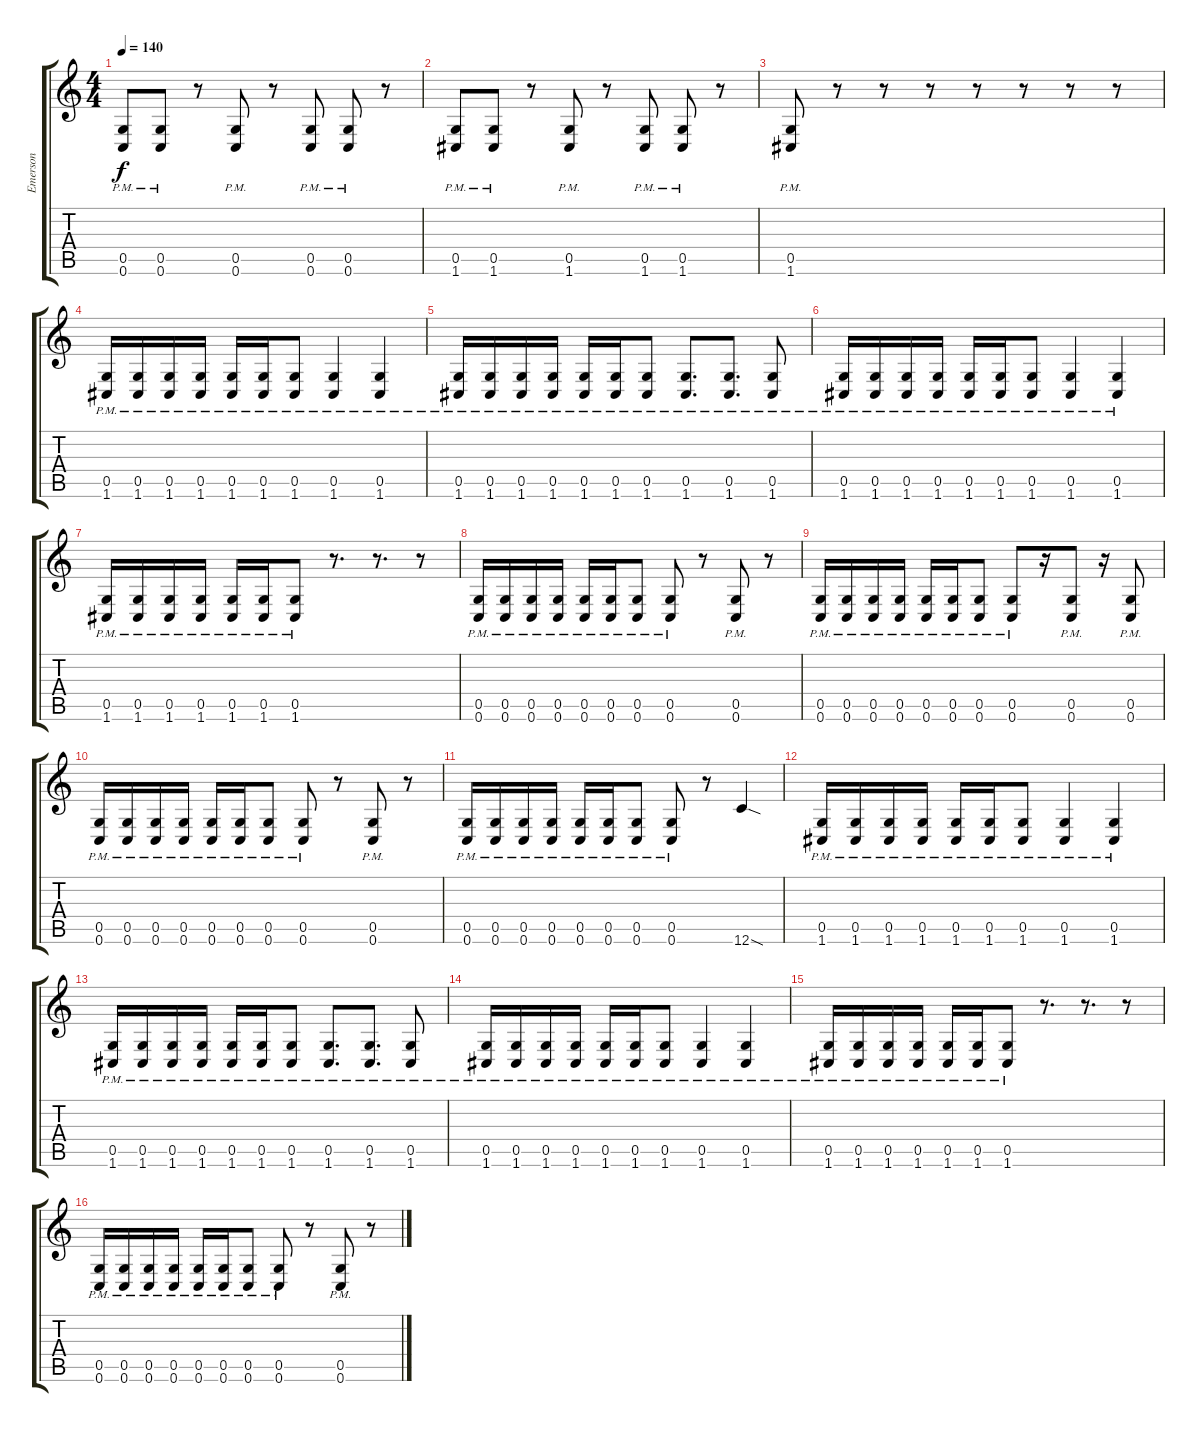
\track ("Emerson" "Emerson") {instrument distortionguitar}
\staff {score tabs}
\tuning (D4 A3 F3 C3 G2 C2) {hide}
\ts (4 4)
\tempo 140
\clef g2
\ks c
(0.5{pm} 0.6{pm}).8{dy f} (0.5{pm} 0.6{pm}).8 r.8 (0.5{pm} 0.6{pm}).8 r.8 (0.5{pm} 0.6{pm}).8 (0.5{pm} 0.6{pm}).8 r.8 |
(0.5{pm} 1.6{pm}).8 (0.5{pm} 1.6{pm}).8 r.8 (0.5{pm} 1.6{pm}).8 r.8 (0.5{pm} 1.6{pm}).8 (0.5{pm} 1.6{pm}).8 r.8 |
(0.5{pm} 1.6{pm}).8 r.8 r.8 r.8 r.8 r.8 r.8 r.8 |
(0.5{pm} 1.6{pm}).16 (0.5{pm} 1.6{pm}).16 (0.5{pm} 1.6{pm}).16 (0.5{pm} 1.6{pm}).16 (0.5{pm} 1.6{pm}).16 (0.5{pm} 1.6{pm}).16 (0.5{pm} 1.6{pm}).8 (0.5{pm} 1.6{pm}).4 (0.5{pm} 1.6{pm}).4 |
(0.5{pm} 1.6{pm}).16 (0.5{pm} 1.6{pm}).16 (0.5{pm} 1.6{pm}).16 (0.5{pm} 1.6{pm}).16 (0.5{pm} 1.6{pm}).16 (0.5{pm} 1.6{pm}).16 (0.5{pm} 1.6{pm}).8 (0.5{pm} 1.6{pm}).8{d} (0.5{pm} 1.6{pm}).8{d} (0.5{pm} 1.6{pm}).8 |
(0.5{pm} 1.6{pm}).16 (0.5{pm} 1.6{pm}).16 (0.5{pm} 1.6{pm}).16 (0.5{pm} 1.6{pm}).16 (0.5{pm} 1.6{pm}).16 (0.5{pm} 1.6{pm}).16 (0.5{pm} 1.6{pm}).8 (0.5{pm} 1.6{pm}).4 (0.5{pm} 1.6{pm}).4 |
(0.5{pm} 1.6{pm}).16 (0.5{pm} 1.6{pm}).16 (0.5{pm} 1.6{pm}).16 (0.5{pm} 1.6{pm}).16 (0.5{pm} 1.6{pm}).16 (0.5{pm} 1.6{pm}).16 (0.5{pm} 1.6{pm}).8 r.8{d} r.8{d} r.8 |
(0.5{pm} 0.6{pm}).16{instrument distortionguitar} (0.5{pm} 0.6{pm}).16 (0.5{pm} 0.6{pm}).16 (0.5{pm} 0.6{pm}).16 (0.5{pm} 0.6{pm}).16 (0.5{pm} 0.6{pm}).16 (0.5{pm} 0.6{pm}).8 (0.5{pm} 0.6{pm}).8 r.8 (0.5{pm} 0.6{pm}).8 r.8 |
(0.5{pm} 0.6{pm}).16 (0.5{pm} 0.6{pm}).16 (0.5{pm} 0.6{pm}).16 (0.5{pm} 0.6{pm}).16 (0.5{pm} 0.6{pm}).16 (0.5{pm} 0.6{pm}).16 (0.5{pm} 0.6{pm}).8 (0.5{pm} 0.6{pm}).8 r.16 (0.5{pm} 0.6{pm}).8 r.16 (0.5{pm} 0.6{pm}).8 |
(0.5{pm} 0.6{pm}).16{instrument distortionguitar} (0.5{pm} 0.6{pm}).16 (0.5{pm} 0.6{pm}).16 (0.5{pm} 0.6{pm}).16 (0.5{pm} 0.6{pm}).16 (0.5{pm} 0.6{pm}).16 (0.5{pm} 0.6{pm}).8 (0.5{pm} 0.6{pm}).8 r.8 (0.5{pm} 0.6{pm}).8 r.8 |
(0.5{pm} 0.6{pm}).16 (0.5{pm} 0.6{pm}).16 (0.5{pm} 0.6{pm}).16 (0.5{pm} 0.6{pm}).16 (0.5{pm} 0.6{pm}).16 (0.5{pm} 0.6{pm}).16 (0.5{pm} 0.6{pm}).8 (0.5{pm} 0.6{pm}).8 r.8 12.6{sod}.4 |
(0.5{pm} 1.6{pm}).16 (0.5{pm} 1.6{pm}).16 (0.5{pm} 1.6{pm}).16 (0.5{pm} 1.6{pm}).16 (0.5{pm} 1.6{pm}).16 (0.5{pm} 1.6{pm}).16 (0.5{pm} 1.6{pm}).8 (0.5{pm} 1.6{pm}).4 (0.5{pm} 1.6{pm}).4 |
(0.5{pm} 1.6{pm}).16 (0.5{pm} 1.6{pm}).16 (0.5{pm} 1.6{pm}).16 (0.5{pm} 1.6{pm}).16 (0.5{pm} 1.6{pm}).16 (0.5{pm} 1.6{pm}).16 (0.5{pm} 1.6{pm}).8 (0.5{pm} 1.6{pm}).8{d} (0.5{pm} 1.6{pm}).8{d} (0.5{pm} 1.6{pm}).8 |
(0.5{pm} 1.6{pm}).16 (0.5{pm} 1.6{pm}).16 (0.5{pm} 1.6{pm}).16 (0.5{pm} 1.6{pm}).16 (0.5{pm} 1.6{pm}).16 (0.5{pm} 1.6{pm}).16 (0.5{pm} 1.6{pm}).8 (0.5{pm} 1.6{pm}).4 (0.5{pm} 1.6{pm}).4 |
(0.5{pm} 1.6{pm}).16 (0.5{pm} 1.6{pm}).16 (0.5{pm} 1.6{pm}).16 (0.5{pm} 1.6{pm}).16 (0.5{pm} 1.6{pm}).16 (0.5{pm} 1.6{pm}).16 (0.5{pm} 1.6{pm}).8 r.8{d} r.8{d} r.8 |
(0.5{pm} 0.6{pm}).16{instrument distortionguitar} (0.5{pm} 0.6{pm}).16 (0.5{pm} 0.6{pm}).16 (0.5{pm} 0.6{pm}).16 (0.5{pm} 0.6{pm}).16 (0.5{pm} 0.6{pm}).16 (0.5{pm} 0.6{pm}).8 (0.5{pm} 0.6{pm}).8 r.8 (0.5{pm} 0.6{pm}).8 r.8
